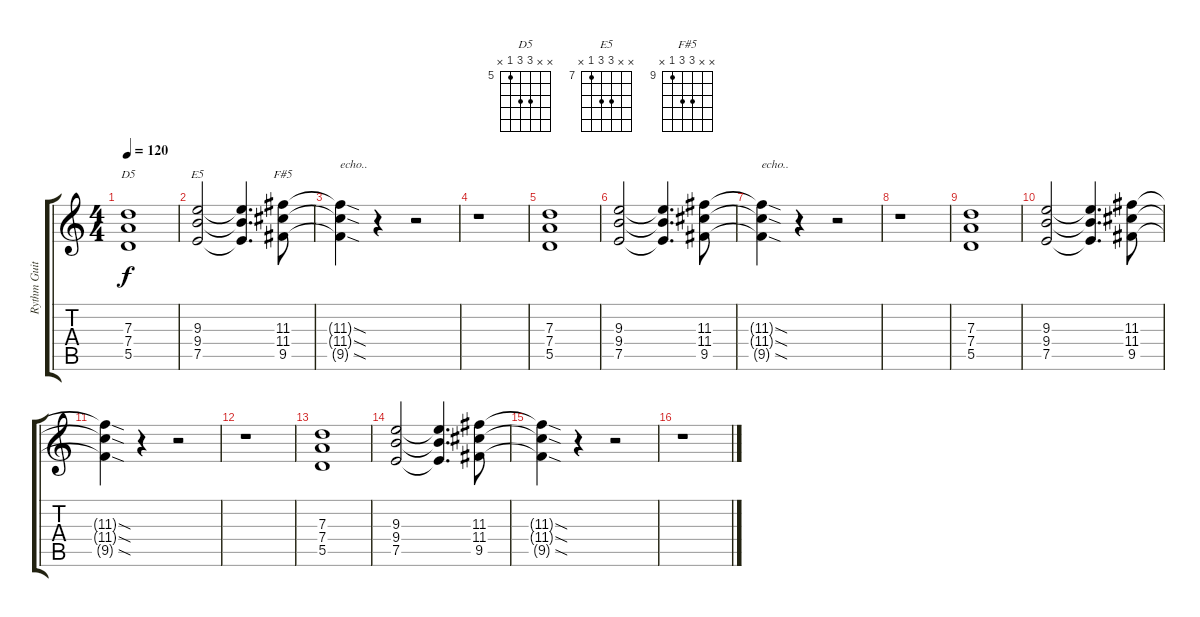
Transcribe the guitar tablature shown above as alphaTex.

\track ("Rythm Guitar" "Rythm Guit") {instrument distortionguitar}
\staff {score tabs}
\tuning (E4 B3 G3 D3 A2 E2) {hide}
\chord ("D5" x x 7 7 5 x) {firstfret 5}
\chord ("E5" x x 9 9 7 x) {firstfret 7}
\chord ("F#5" x x 11 11 9 x) {firstfret 9}
\ts (4 4)
\tempo 120
\clef g2
\ks c
(7.3 7.4 5.5).1{ch "D5" dy f} |
(9.3 9.4 7.5).2{ch "E5"} (9.3{t} 9.4{t} 7.5{t}).4{d} (11.3 11.4 9.5).8{ch "F#5" volume 7} |
(11.3{sod t} 11.4{sod t} 9.5{sod t}).4{txt "echo.."} r.4 r.2 |
r.1 |
(7.3 7.4 5.5).1 |
(9.3 9.4 7.5).2 (9.3{t} 9.4{t} 7.5{t}).4{d} (11.3 11.4 9.5).8{volume 7} |
(11.3{sod t} 11.4{sod t} 9.5{sod t}).4{txt "echo.."} r.4 r.2 |
r.1 |
(7.3 7.4 5.5).1 |
(9.3 9.4 7.5).2 (9.3{t} 9.4{t} 7.5{t}).4{d} (11.3 11.4 9.5).8{volume 7} |
(11.3{sod t} 11.4{sod t} 9.5{sod t}).4 r.4 r.2 |
r.1 |
(7.3 7.4 5.5).1 |
(9.3 9.4 7.5).2 (9.3{t} 9.4{t} 7.5{t}).4{d} (11.3 11.4 9.5).8{volume 7} |
(11.3{sod t} 11.4{sod t} 9.5{sod t}).4 r.4 r.2 |
r.1
